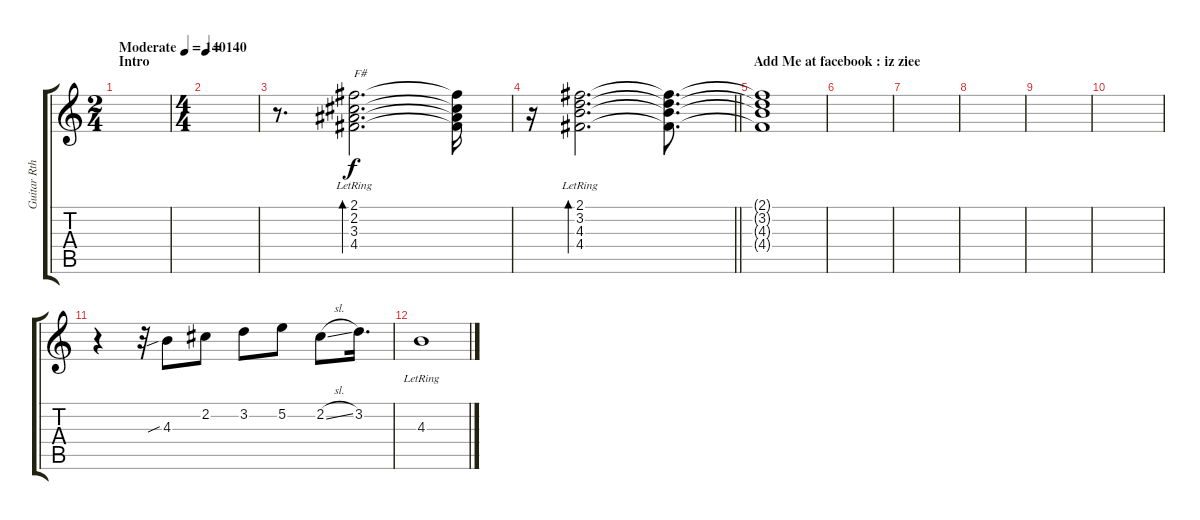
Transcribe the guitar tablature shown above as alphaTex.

\track ("Guitar Rthym" "Guitar Rth") {instrument acousticguitarsteel}
\staff {score tabs}
\tuning (E4 B3 G3 D3 A2 E2) {hide}
\ts (2 4)
\section ("" "Intro")
\tempo (140 "Moderate")
\clef g2
\ks c
|
\ts (4 4)
\tempo 140
|
r.8{d} (2.1{lr} 2.2 3.3 4.4).2{d bd 480 txt "F#"} (2.1{t} 2.2{t} 3.3{t} 4.4{t}).16 |
\barLineRight lightlight
r.16 (2.1 3.2 4.3 4.4{lr}).2{d bd 240} (2.1{t} 3.2{t} 4.3{t} 4.4{t}).8{d} |
\section ("" "Add Me at facebook : iz ziee")
(2.1{t} 3.2{t} 4.3{t} 4.4{t}).1 |
|
|
|
|
|
r.4 r.32 4.3{sib}.8 2.2.8 3.2.8 5.2.8 2.2{sl}.8 3.2.16{d} |
4.3{lr}.1
